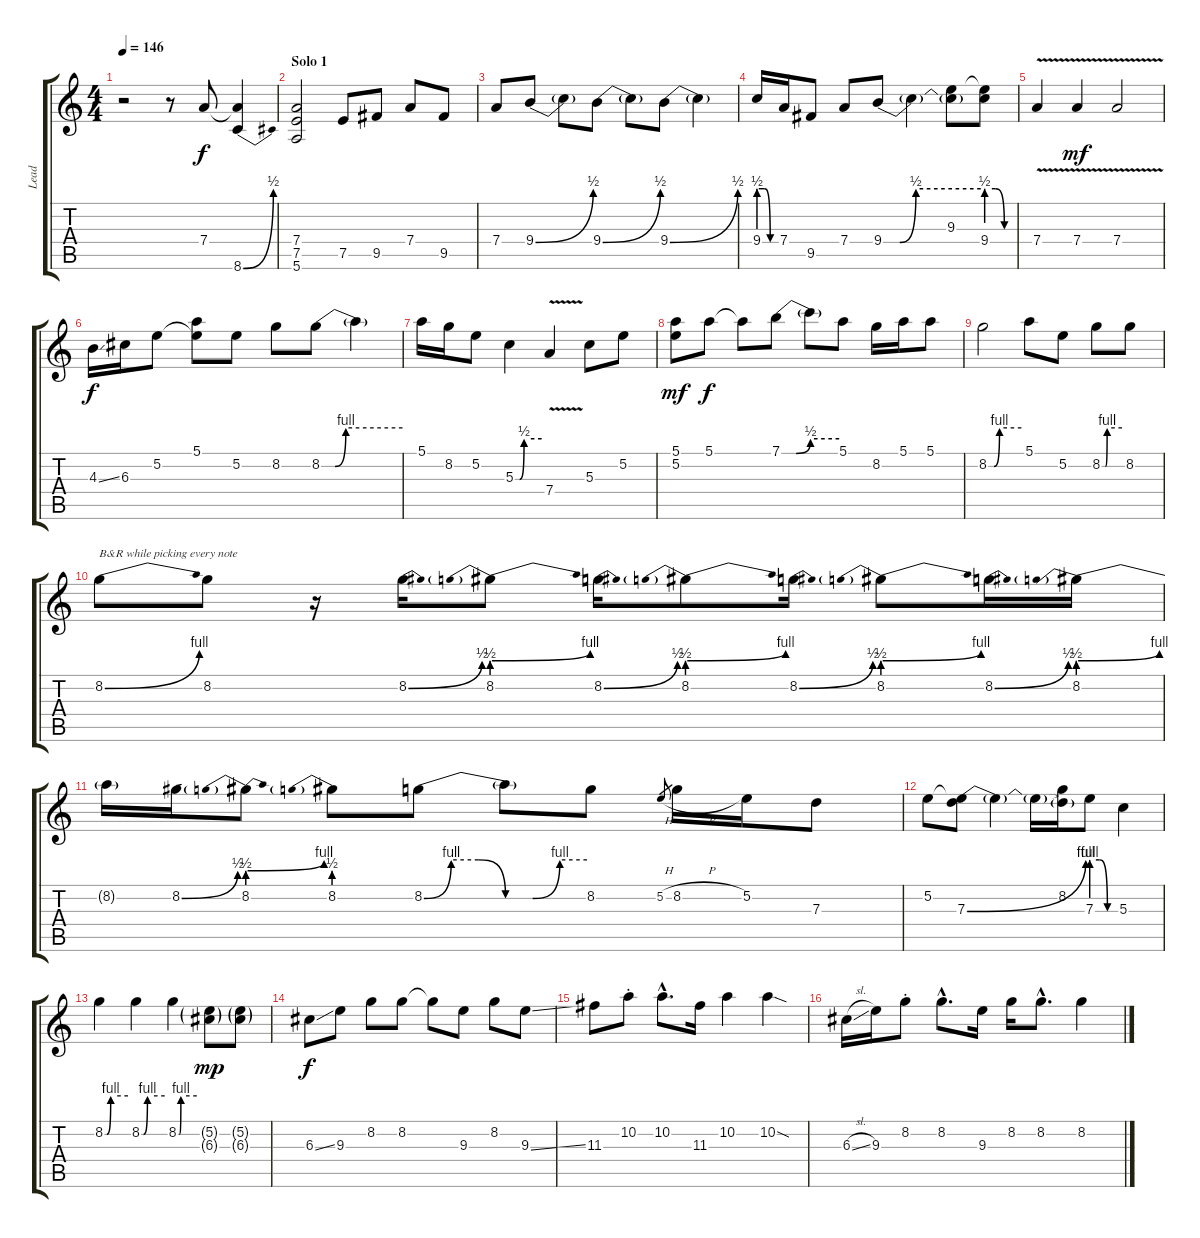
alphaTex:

\track ("Lead" "Lead") {instrument overdrivenguitar}
\staff {score tabs}
\tuning (E4 B3 G3 D3 A2 E2) {hide}
\ts (4 4)
\tempo 146
\clef g2
\ks c
r.2{dy mp} r.8 7.4.8{dy f} (7.4{t} 8.6{be (bend 0 0 60 2)}).4 |
\section ("" "Solo 1")
(7.4 7.5 5.6).2 7.5.8 9.5.8 7.4.8 9.5.8 |
7.4.8 9.4{be (bend 0 0 60 2)}.8 9.4{t}.8 9.4{be (bend 0 0 60 2)}.8 9.4{t}.8 9.4{be (bend 0 0 60 2)}.8 9.4{t}.4 |
9.4{be (custom 0 2 20 2 40 0 60 0)}.16 7.4.16 9.5.8 7.4.8 9.4{be (custom 0 0 10 0 20 2 60 2)}.8 9.4{t}.4 (9.3 9.4{t}).8 (9.3{t} 9.4{be (custom 0 2 20 2 40 0 60 0)}).8 |
7.4{v}.4 7.4{v}.4{dy mf} 7.4{v}.2 |
4.3{ss}.16{dy f} 6.3.16 5.2.8 (5.1 5.2{t}).8 5.2.8 8.2.8 8.2{be (custom 0 0 10 0 18 4 60 4)}.8 8.2{t}.4 |
5.1.16 8.2.16 5.2.8 5.3{be (custom 0 0 10 0 20 2 60 2)}.4 7.4{v}.4 5.3.8 5.2.8 |
(5.1 5.2).8{dy mf} 5.1.8{dy f} 5.1{t}.8 7.1{be (custom 0 0 15 0 30 2 60 2)}.8 7.1{t}.8 5.1.8 8.2.16 5.1.16 5.1.8 |
8.2{be (custom 0 0 10 0 20 4 60 4)}.2 5.1.8 5.2.8 8.2{be (custom 0 0 10 0 15 4 60 4)}.8 8.2.8 |
8.2{be (bend 0 0 60 4)}.8{txt "B&R while picking every note"} 8.2.8 r.16 8.2{be (bend 0 0 60 2)}.16 8.2{be (prebendbend 0 2 60 4)}.8 8.2{be (bend 0 0 60 2)}.16 8.2{be (prebendbend 0 2 60 4)}.8 8.2{be (bend 0 0 60 2)}.16 8.2{be (prebendbend 0 2 60 4)}.8 8.2{be (bend 0 0 60 2)}.16 8.2{be (prebendbend 0 2 60 4)}.16 |
8.2{t}.16 8.2{be (bend 0 0 60 2)}.16 8.2{be (prebendbend 0 2 60 4)}.8 8.2{be (prebend 0 2 60 2)}.8 8.2{be (custom 0 0 10 4 20 4 30 0 40 0 50 4 60 4)}.8 8.2{t}.8 8.2.8 5.2{h}.8{gr} 8.2{h}.16 5.2.16 7.3.8 |
5.2.8 (5.2{t} 7.3{be (bend 0 0 60 4)}).8 7.3{t}.4 7.3{t}.16 (8.2 7.3{t}).16 7.3{be (custom 0 4 20 4 40 0 60 0)}.8 5.3.4 |
8.2{be (custom 0 0 5 0 15 4 60 4)}.4 8.2{be (custom 0 0 5 0 15 4 60 4)}.4 8.2{be (custom 0 0 3 0 8 4 60 4)}.4 (5.2{g} 6.3{g}).8{dy mp} (5.2{g} 6.3{g}).8 |
6.3{ss}.8{dy f} 9.3.8 8.2.8 8.2.8 8.2{t}.8 9.3.8 8.2.8 9.3{ss}.8 |
11.3.8 10.2{st}.8 10.2{hac}.8{d} 11.3.16 10.2.4 10.2{sod}.4 |
6.3{sl}.16 9.3.16 8.2{st}.8 8.2{hac}.8{d} 9.3.16 8.2.16 8.2{hac}.8{d} 8.2.4
